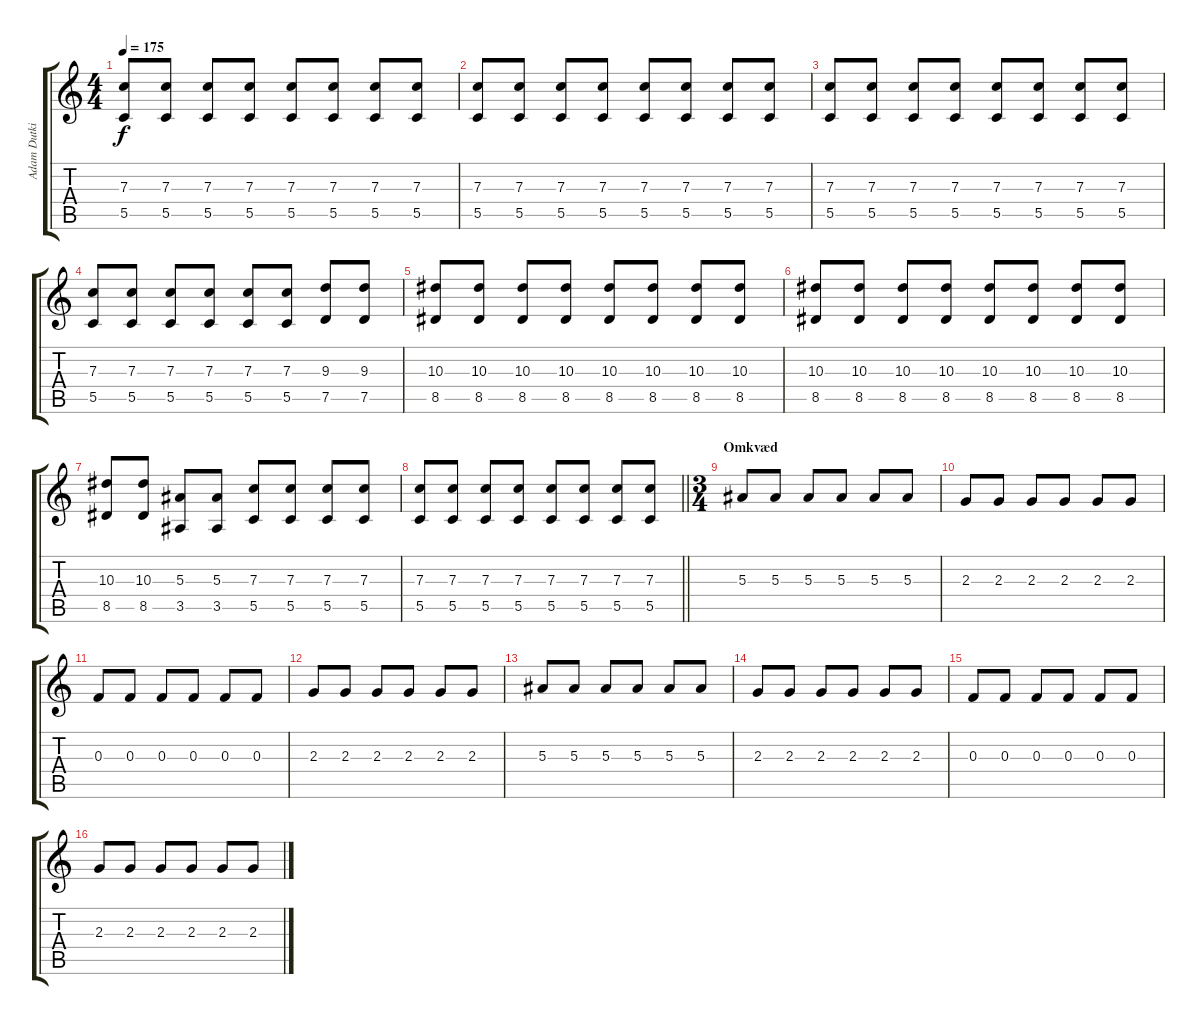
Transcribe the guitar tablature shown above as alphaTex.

\track ("Adam Dutkiewicz" "Adam Dutki") {instrument distortionguitar}
\staff {score tabs}
\tuning (D4 A3 F3 C3 G2 C2) {hide}
\ts (4 4)
\tempo 175
\clef g2
\ks c
(7.3 5.5).8{dy f} (7.3 5.5).8 (7.3 5.5).8 (7.3 5.5).8 (7.3 5.5).8 (7.3 5.5).8 (7.3 5.5).8 (7.3 5.5).8 |
(7.3 5.5).8 (7.3 5.5).8 (7.3 5.5).8 (7.3 5.5).8 (7.3 5.5).8 (7.3 5.5).8 (7.3 5.5).8 (7.3 5.5).8 |
(7.3 5.5).8 (7.3 5.5).8 (7.3 5.5).8 (7.3 5.5).8 (7.3 5.5).8 (7.3 5.5).8 (7.3 5.5).8 (7.3 5.5).8 |
(7.3 5.5).8 (7.3 5.5).8 (7.3 5.5).8 (7.3 5.5).8 (7.3 5.5).8 (7.3 5.5).8 (9.3 7.5).8 (9.3 7.5).8 |
(10.3 8.5).8 (10.3 8.5).8 (10.3 8.5).8 (10.3 8.5).8 (10.3 8.5).8 (10.3 8.5).8 (10.3 8.5).8 (10.3 8.5).8 |
(10.3 8.5).8 (10.3 8.5).8 (10.3 8.5).8 (10.3 8.5).8 (10.3 8.5).8 (10.3 8.5).8 (10.3 8.5).8 (10.3 8.5).8 |
(10.3 8.5).8 (10.3 8.5).8 (5.3 3.5).8 (5.3 3.5).8 (7.3 5.5).8 (7.3 5.5).8 (7.3 5.5).8 (7.3 5.5).8 |
\barLineRight lightlight
(7.3 5.5).8 (7.3 5.5).8 (7.3 5.5).8 (7.3 5.5).8 (7.3 5.5).8 (7.3 5.5).8 (7.3 5.5).8 (7.3 5.5).8 |
\ts (3 4)
\section ("" "Omkvæd")
5.3.8 5.3.8 5.3.8 5.3.8 5.3.8 5.3.8 |
2.3.8 2.3.8 2.3.8 2.3.8 2.3.8 2.3.8 |
0.3.8 0.3.8 0.3.8 0.3.8 0.3.8 0.3.8 |
2.3.8 2.3.8 2.3.8 2.3.8 2.3.8 2.3.8 |
5.3.8 5.3.8 5.3.8 5.3.8 5.3.8 5.3.8 |
2.3.8 2.3.8 2.3.8 2.3.8 2.3.8 2.3.8 |
0.3.8 0.3.8 0.3.8 0.3.8 0.3.8 0.3.8 |
2.3.8 2.3.8 2.3.8 2.3.8 2.3.8 2.3.8
